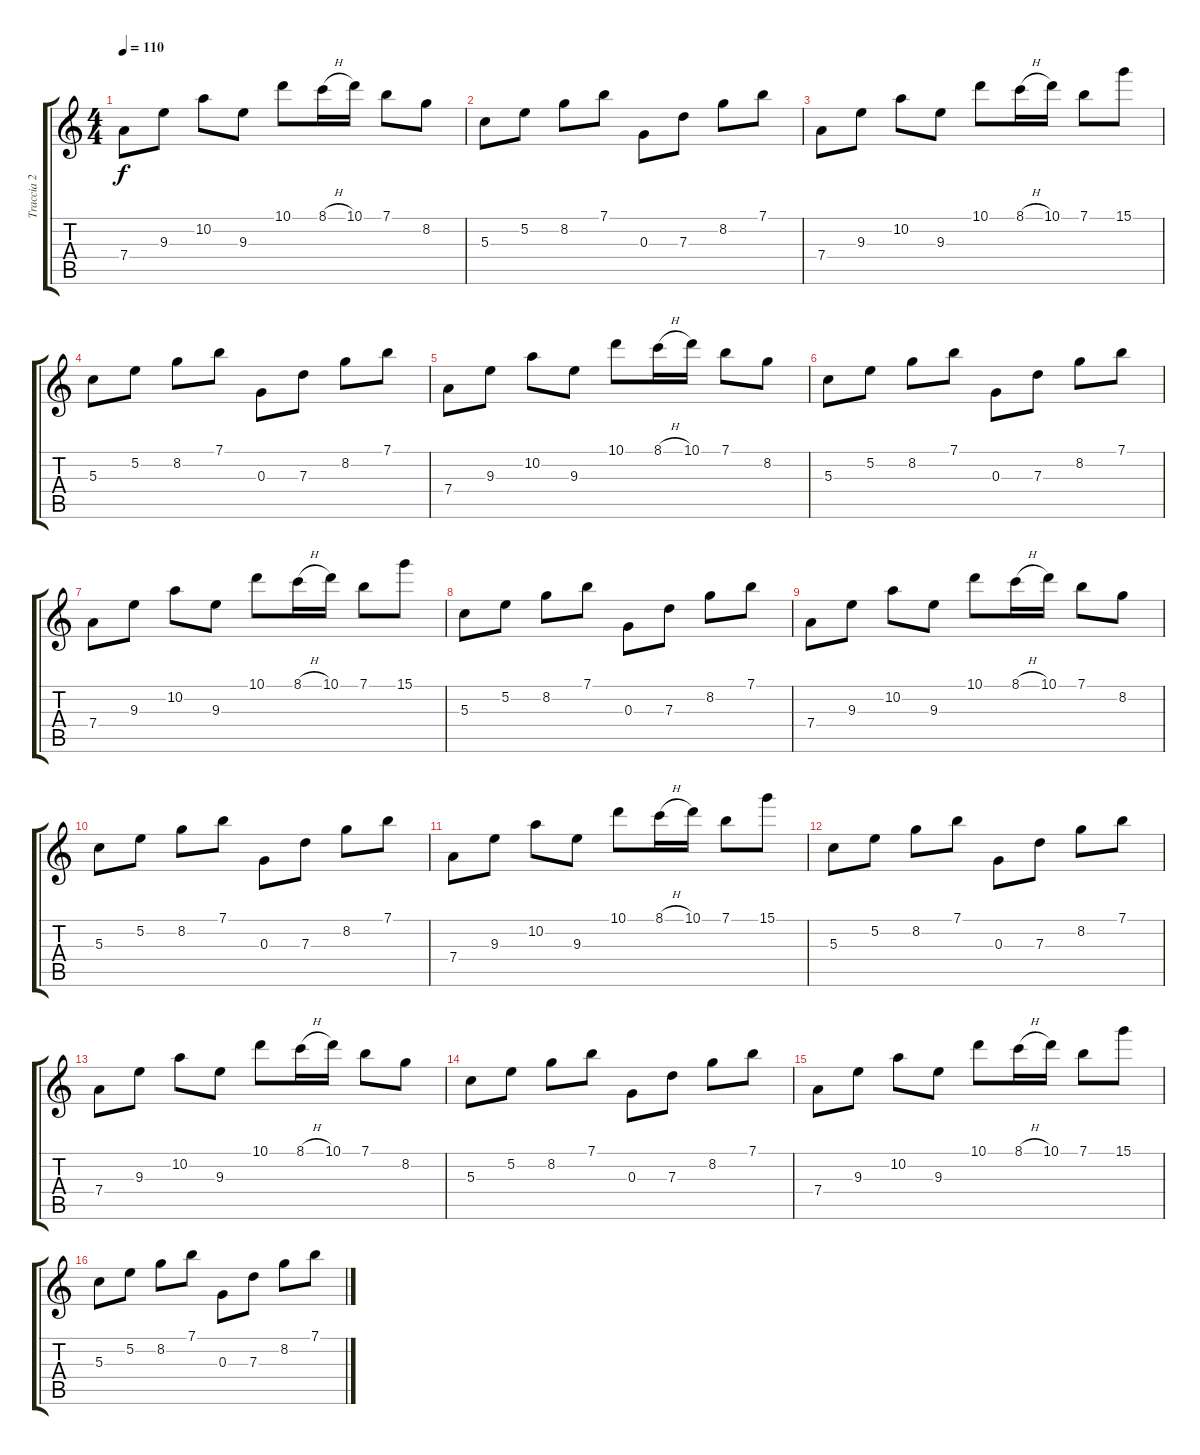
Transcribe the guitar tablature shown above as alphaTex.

\track ("Traccia 2" "Traccia 2") {instrument electricguitarclean}
\staff {score tabs}
\tuning (E4 B3 G3 D3 A2 E2) {hide}
\ts (4 4)
\tempo 110
\clef g2
\ks c
7.4.8{dy f instrument electricguitarclean} 9.3.8 10.2.8 9.3.8 10.1.8 8.1{h}.16 10.1.16 7.1.8 8.2.8 |
5.3.8 5.2.8 8.2.8 7.1.8 0.3.8 7.3.8 8.2.8 7.1.8 |
7.4.8 9.3.8 10.2.8 9.3.8 10.1.8 8.1{h}.16 10.1.16 7.1.8 15.1.8 |
5.3.8 5.2.8 8.2.8 7.1.8 0.3.8 7.3.8 8.2.8 7.1.8 |
7.4.8 9.3.8 10.2.8 9.3.8 10.1.8 8.1{h}.16 10.1.16 7.1.8 8.2.8 |
5.3.8 5.2.8 8.2.8 7.1.8 0.3.8 7.3.8 8.2.8 7.1.8 |
7.4.8 9.3.8 10.2.8 9.3.8 10.1.8 8.1{h}.16 10.1.16 7.1.8 15.1.8 |
5.3.8 5.2.8 8.2.8 7.1.8 0.3.8 7.3.8 8.2.8 7.1.8 |
7.4.8 9.3.8 10.2.8 9.3.8 10.1.8 8.1{h}.16 10.1.16 7.1.8 8.2.8 |
5.3.8 5.2.8 8.2.8 7.1.8 0.3.8 7.3.8 8.2.8 7.1.8 |
7.4.8 9.3.8 10.2.8 9.3.8 10.1.8 8.1{h}.16 10.1.16 7.1.8 15.1.8 |
5.3.8 5.2.8 8.2.8 7.1.8 0.3.8 7.3.8 8.2.8 7.1.8 |
7.4.8 9.3.8 10.2.8 9.3.8 10.1.8 8.1{h}.16 10.1.16 7.1.8 8.2.8 |
5.3.8 5.2.8 8.2.8 7.1.8 0.3.8 7.3.8 8.2.8 7.1.8 |
7.4.8 9.3.8 10.2.8 9.3.8 10.1.8 8.1{h}.16 10.1.16 7.1.8 15.1.8 |
5.3.8 5.2.8 8.2.8 7.1.8 0.3.8 7.3.8 8.2.8 7.1.8
